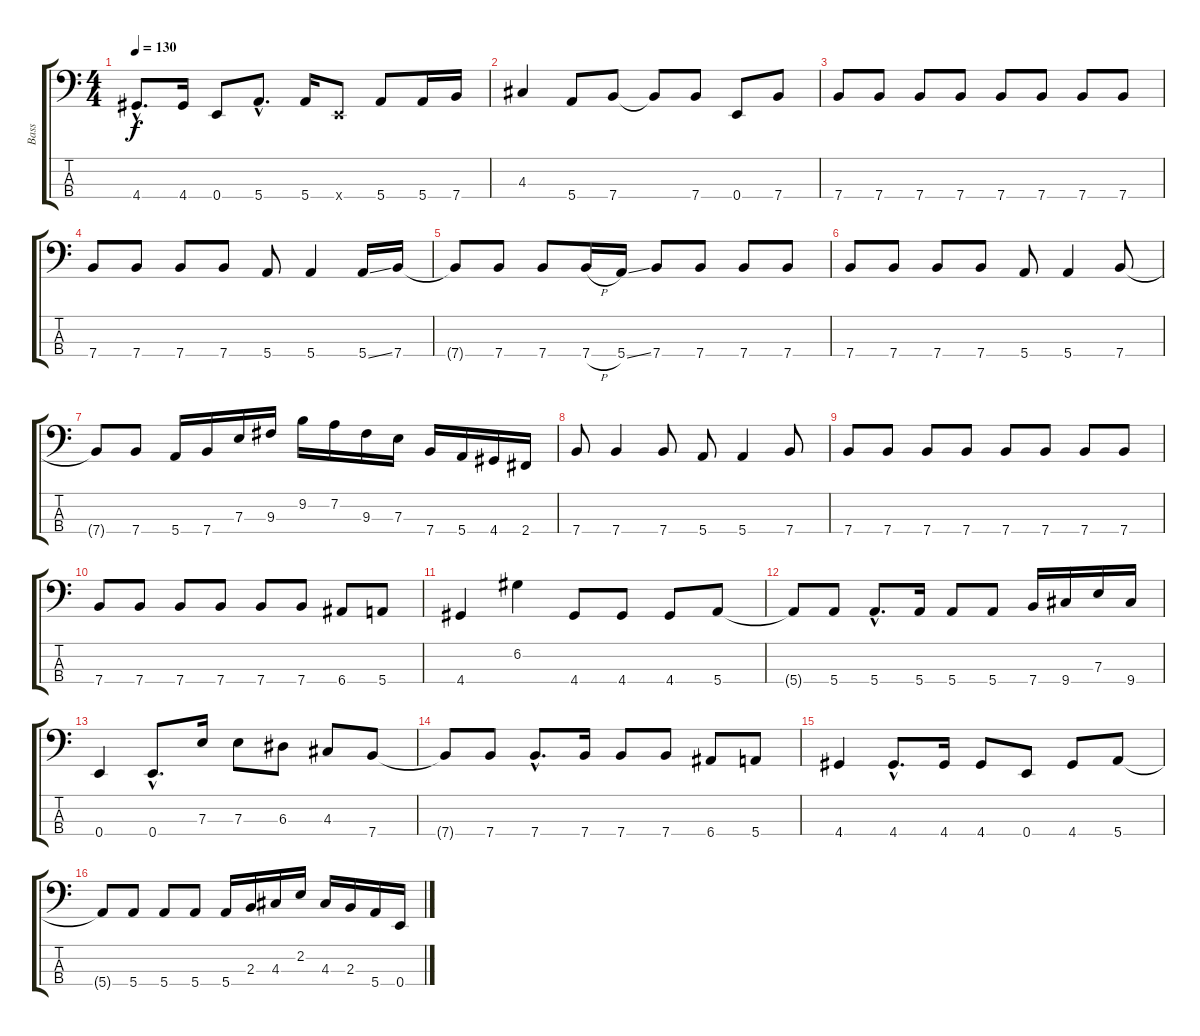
\track ("Bass" "Bass") {instrument electricbasspick}
\staff {score tabs}
\tuning (G2 D2 A1 E1) {hide}
\ts (4 4)
\tempo 130
\clef f4
\ks c
4.4{hac}.8{d dy f} 4.4.16 0.4.8 5.4{hac}.8{d} 5.4.16 0.4{x}.8 5.4.8 5.4.16 7.4.16 |
4.3.4 5.4.8 7.4.8 7.4{t}.8 7.4.8 0.4.8 7.4.8 |
7.4.8 7.4.8 7.4.8 7.4.8 7.4.8 7.4.8 7.4.8 7.4.8 |
7.4.8 7.4.8 7.4.8 7.4.8 5.4.8 5.4.4 5.4{ss}.16 7.4.16 |
7.4{t}.8 7.4.8 7.4.8 7.4{h}.16 5.4{ss}.16 7.4.8 7.4.8 7.4.8 7.4.8 |
7.4.8 7.4.8 7.4.8 7.4.8 5.4.8 5.4.4 7.4.8 |
7.4{t}.8 7.4.8 5.4.16 7.4.16 7.3.16 9.3.16 9.2.16 7.2.16 9.3.16 7.3.16 7.4.16 5.4.16 4.4.16 2.4.16 |
7.4.8 7.4.4 7.4.8 5.4.8 5.4.4 7.4.8 |
7.4.8 7.4.8 7.4.8 7.4.8 7.4.8 7.4.8 7.4.8 7.4.8 |
7.4.8 7.4.8 7.4.8 7.4.8 7.4.8 7.4.8 6.4.8 5.4.8 |
4.4.4 6.2.4 4.4.8 4.4.8 4.4.8 5.4.8 |
5.4{t}.8 5.4.8 5.4{hac}.8{d} 5.4.16 5.4.8 5.4.8 7.4.16 9.4.16 7.3.16 9.4.16 |
0.4.4 0.4{hac}.8{d} 7.3.16 7.3.8 6.3.8 4.3.8 7.4.8 |
7.4{t}.8 7.4.8 7.4{hac}.8{d} 7.4.16 7.4.8 7.4.8 6.4.8 5.4.8 |
4.4.4 4.4{hac}.8{d} 4.4.16 4.4.8 0.4.8 4.4.8 5.4.8 |
5.4{t}.8 5.4.8 5.4.8 5.4.8 5.4.16 2.3.16 4.3.16 2.2.16 4.3.16 2.3.16 5.4.16 0.4.16
